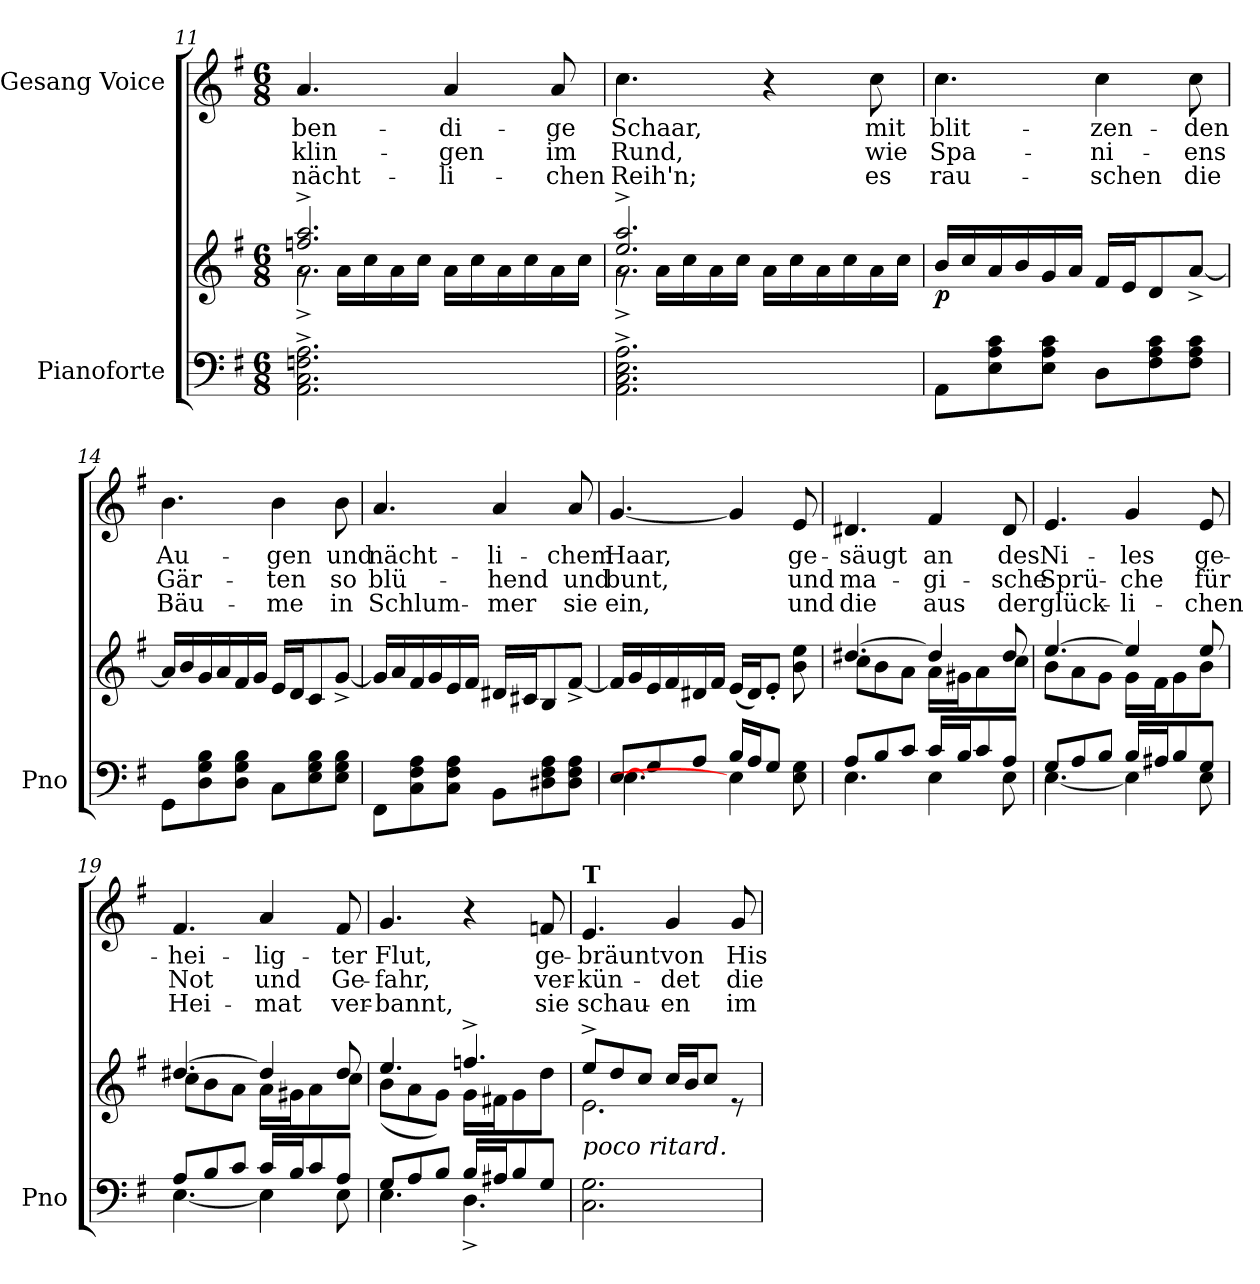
**kern	**kern	**dynam	**kern	**text	**text	**text
*part2	*part2	*part2	*part1	*part1	*part1	*part1
*staff3	*staff2	*staff2/3	*staff1	*staff1	*staff1	*staff1
*I"Pianoforte	*	*	*I"Gesang Voice	*	*	*
*I'Pno	*	*	*	*	*	*
*clefF4	*clefG2	*	*clefG2	*	*	*
*k[f#]	*k[f#]	*	*k[f#]	*	*	*
*M6/8	*M6/8	*	*M6/8	*	*	*
=11	=11	=11	=11	=11	=11	=11
*	*^	*	*	*	*	*
*	*	*^	*	*	*	*	*
!	!	!	!	!	!	!LO:LY:b	!LO:LY:b	!LO:LY:b
2.AA\^ 2.C\^ 2.Fn\^ 2.A\^	2.ffn/^ 2.aa/^	2.a^\	8rg	.	4.a/	-ben-	-klin-	nächt-
.	.	.	16a\LL	.	.	.	.	.
.	.	.	16cc\	.	.	.	.	.
.	.	.	16a\	.	.	.	.	.
.	.	.	16cc\JJ	.	.	.	.	.
!	!	!	!	!	!	!LO:LY:b	!LO:LY:b	!LO:LY:b
.	.	.	16a\LL	.	4a/	-di-	-gen	-li-
.	.	.	16cc\	.	.	.	.	.
.	.	.	16a\	.	.	.	.	.
.	.	.	16cc\	.	.	.	.	.
!	!	!	!	!	!	!LO:LY:b	!LO:LY:b	!LO:LY:b
.	.	.	16a\	.	8a/	-ge	im	-chen
.	.	.	16cc\JJ	.	.	.	.	.
=12	=12	=12	=12	=12	=12	=12	=12	=12
!	!	!	!	!	!	!LO:LY:b	!LO:LY:b	!LO:LY:b
2.AA\^ 2.C\^ 2.E\^ 2.A\^	2.ee/^ 2.aa/^	2.a^\	8rg	.	4.cc\	Schaar,	Rund,	Reih'n;
.	.	.	16a\LL	.	.	.	.	.
.	.	.	16cc\	.	.	.	.	.
.	.	.	16a\	.	.	.	.	.
.	.	.	16cc\JJ	.	.	.	.	.
.	.	.	16a\LL	.	4r	.	.	.
.	.	.	16cc\	.	.	.	.	.
.	.	.	16a\	.	.	.	.	.
.	.	.	16cc\	.	.	.	.	.
!	!	!	!	!	!	!LO:LY:b	!LO:LY:b	!LO:LY:b
.	.	.	16a\	.	8cc\	mit	wie	es
.	.	.	16cc\JJ	.	.	.	.	.
!!LO:PB:g=z
=13	=13	=13	=13	=13	=13	=13	=13	=13
!	!	!	!	!LO:DY:b	!	!LO:LY:b	!LO:LY:b	!LO:LY:b
*	*v	*v	*v	*	*	*	*	*
8AA\L	16b/LL	p	4.cc\	blit-	Spa-	rau-
.	16cc/	.	.	.	.	.
8E\ 8A\ 8c\	16a/	.	.	.	.	.
.	16b/	.	.	.	.	.
8E\ 8A\ 8c\J	16g/	.	.	.	.	.
.	16a/JJ	.	.	.	.	.
!	!	!	!	!LO:LY:b	!LO:LY:b	!LO:LY:b
8D\L	16f#/LL	.	4cc\	-zen-	-ni-	-schen
.	16e/J	.	.	.	.	.
8F#\ 8A\ 8c\	8d/	.	.	.	.	.
!	!	!	!	!LO:LY:b	!LO:LY:b	!LO:LY:b
8F#\ 8A\ 8c\J	[8a^/J	.	8cc\	-den	-ens	die
=14	=14	=14	=14	=14	=14	=14
!	!	!	!	!LO:LY:b	!LO:LY:b	!LO:LY:b
8GG\L	16a/LL]	.	4.b\	Au-	Gär-	Bäu-
.	16b/	.	.	.	.	.
8D\ 8G\ 8B\	16g/	.	.	.	.	.
.	16a/	.	.	.	.	.
8D\ 8G\ 8B\J	16f#/	.	.	.	.	.
.	16g/JJ	.	.	.	.	.
!	!	!	!	!LO:LY:b	!LO:LY:b	!LO:LY:b
8C\L	16e/LL	.	4b\	-gen	-ten	-me
.	16d/J	.	.	.	.	.
8E\ 8G\ 8B\	8c/	.	.	.	.	.
!	!	!	!	!LO:LY:b	!LO:LY:b	!LO:LY:b
8E\ 8G\ 8B\J	[8g^/J	.	8b\	und	so	in
=15	=15	=15	=15	=15	=15	=15
!	!	!	!	!LO:LY:b	!LO:LY:b	!LO:LY:b
8FF#\L	16g/LL]	.	4.a/	nächt-	blü-	Schlum-
.	16a/	.	.	.	.	.
8C\ 8F#\ 8A\	16f#/	.	.	.	.	.
.	16g/	.	.	.	.	.
8C\ 8F#\ 8A\J	16e/	.	.	.	.	.
.	16f#/JJ	.	.	.	.	.
!	!	!	!	!LO:LY:b	!LO:LY:b	!LO:LY:b
8BB\L	16d#X/LL	.	4a/	-li-	-hend	-mer
.	16c#X/J	.	.	.	.	.
8D#X\ 8F#\ 8A\	8B/	.	.	.	.	.
!	!	!	!	!LO:LY:b	!LO:LY:b	!LO:LY:b
8D#\ 8F#\ 8A\J	[8f#^/J	.	8a/	-chem	und	sie
=16	=16	=16	=16	=16	=16	=16
!LO:N:head=solid	!	!	!	!LO:LY:b	!LO:LY:b	!LO:LY:b
*^	*	*	*	*	*	*
[8E/L	4.E\	16f#/LL]	.	[4.g/	Haar,	bunt,	ein,
.	.	16g/	.	.	.	.	.
8G/	.	16e/	.	.	.	.	.
.	.	16f#/	.	.	.	.	.
8A/J	.	16d#X/	.	.	.	.	.
.	.	16f#/JJ	.	.	.	.	.
16B/LL	4E\]	(<16e/LL	.	4g/]	.	.	.
16A/J	.	16d#/J)	.	.	.	.	.
8G/J	.	8e'/J	.	.	.	.	.
!	!	!	!	!	!LO:LY:b	!LO:LY:b	!LO:LY:b
8E\ 8G\	8ryy	8b\ 8ee\	.	8e/	ge-	und	und
!!LO:LB:g=z
=17	=17	=17	=17	=17	=17	=17	=17
*	*	*^	*	*	*	*	*
!	!	!	!	!	!	!LO:LY:b	!LO:LY:b	!LO:LY:b
8A/L	4.E\	[4.dd#X/	8cc\L	.	4.d#X/	-säugt	ma-	die
8B/	.	.	8b\	.	.	.	.	.
8c/J	.	.	8a\J	.	.	.	.	.
!	!	!	!	!	!	!LO:LY:b	!LO:LY:b	!LO:LY:b
16c/LL	4E\	4dd#/]	16a\LL	.	4f#/	an	-gi-	aus
16B/J	.	.	16g#X\J	.	.	.	.	.
8c/	.	.	8a\	.	.	.	.	.
!	!	!	!	!	!	!LO:LY:b	!LO:LY:b	!LO:LY:b
8A/J	8E\	8dd#/	8cc\J	.	8d#/	des	-sche	der
=18	=18	=18	=18	=18	=18	=18	=18	=18
!	!	!	!	!	!	!LO:LY:b	!LO:LY:b	!LO:LY:b
8G/L	[4.E\	[4.ee/	8b\L	.	4.e/	Ni-	Sprü-	glück-
8A/	.	.	8a\	.	.	.	.	.
8B/J	.	.	8g\J	.	.	.	.	.
!	!	!	!	!	!	!LO:LY:b	!LO:LY:b	!LO:LY:b
16B/LL	4E\]	4ee/]	16g\LL	.	4g/	-les	-che	-li-
16A#X/J	.	.	16f#\J	.	.	.	.	.
8B/	.	.	8g\	.	.	.	.	.
!	!	!	!	!	!	!LO:LY:b	!LO:LY:b	!LO:LY:b
8G/J	8E\	8ee/	8b\J	.	8e/	ge-	für	-chen
=19	=19	=19	=19	=19	=19	=19	=19	=19
!	!	!	!	!	!	!LO:LY:b	!LO:LY:b	!LO:LY:b
8A/L	[4.E\	[4.dd#X/	8cc\L	.	4.f#/	-hei-	Not	Hei-
8B/	.	.	8b\	.	.	.	.	.
8c/J	.	.	8a\J	.	.	.	.	.
!	!	!	!	!	!	!LO:LY:b	!LO:LY:b	!LO:LY:b
16c/LL	4E\]	4dd#/]	16a\LL	.	4a/	-lig-	und	-mat
16B/J	.	.	16g#X\J	.	.	.	.	.
8c/	.	.	8a\	.	.	.	.	.
!	!	!	!	!	!	!LO:LY:b	!LO:LY:b	!LO:LY:b
8A/J	8E\	8dd#/	8cc\J	.	8f#/	-ter	Ge-	ver-
=20	=20	=20	=20	=20	=20	=20	=20	=20
!	!	!	!	!	!	!LO:LY:b	!LO:LY:b	!LO:LY:b
8G/L	4.E\	4.ee/	(>8b\L	.	4.g/	Flut,	-fahr,	-bannt,
8A/	.	.	8a\	.	.	.	.	.
8B/J	.	.	8g\J)	.	.	.	.	.
16B/LL	4.D^\	4.ffn^/	16g\LL	.	4r	.	.	.
16A#X/J	.	.	16f#X\J	.	.	.	.	.
8B/	.	.	8g\	.	.	.	.	.
!	!	!	!	!	!	!LO:LY:b	!LO:LY:b	!LO:LY:b
8G/J	.	.	8dd\J	.	8fn/	ge-	ver-	sie
*v	*v	*	*	*	*	*	*	*
!!LO:LB:g=z
=21	=21	=21	=21	=21	=21	=21	=21
!	!	!	!	!LO:TX:a:B:t=T	!	!	!
!	!LO:TX:b:i:t=poco ritard.	!	!	!	!	!	!
!	!	!	!	!	!LO:LY:b	!LO:LY:b	!LO:LY:b
2.C\ 2.G\	8ee^/L	2.e\	.	4.e/	-bräunt	-kün-	schau-
.	8dd/	.	.	.	.	.	.
.	8cc/J	.	.	.	.	.	.
!	!	!	!	!	!LO:LY:b	!LO:LY:b	!LO:LY:b
.	16cc/LL	.	.	4g/	von	-det	-en
.	16b/J	.	.	.	.	.	.
.	8cc/J	.	.	.	.	.	.
!	!	!	!	!	!LO:LY:b	!LO:LY:b	!LO:LY:b
.	8re	.	.	8g/	His-	die	im
*	*v	*v	*	*	*	*	*
=	=	=	=	=	=	=
*-	*-	*-	*-	*-	*-	*-
